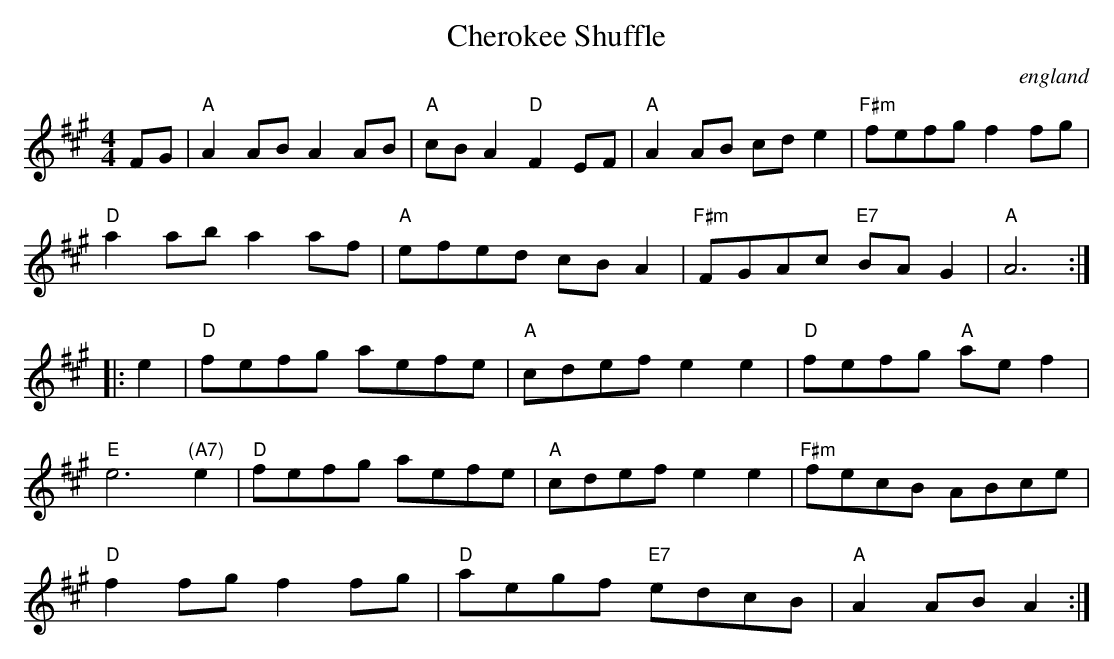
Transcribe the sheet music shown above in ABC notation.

X:1
T:Cherokee Shuffle
O:england
M:4/4
L:1/4
K:A
F/2G/2|"A"AA/2B/2 AA/2B/2|"A"c/2B/2A "D"FE/2F/2|"A"AA/2B/2 c/2d/2e|\
"F#m"f/2e/2f/2g/2 ff/2g/2|
"D"aa/2b/2 aa/2f/2|"A"e/2f/2e/2d/2 c/2B/2A|"F#m"F/2G/2A/2c/2 "E7"B/2A/2G|"A"A3\
::
e|"D"f/2e/2f/2g/2 a/2e/2f/2e/2|"A"c/2d/2e/2f/2 ee|"D"f/2e/2f/2g/2 "A"a/2e/2f|
"E"e3"(A7)"e|"D"f/2e/2f/2g/2 a/2e/2f/2e/2|"A"c/2d/2e/2f/2 ee|\
"F#m"f/2e/2c/2B/2 A/2B/2c/2e/2|
"D"ff/2g/2 ff/2g/2|"D"a/2e/2g/2f/2 "E7"e/2d/2c/2B/2|"A"AA/2B/2 A:|
